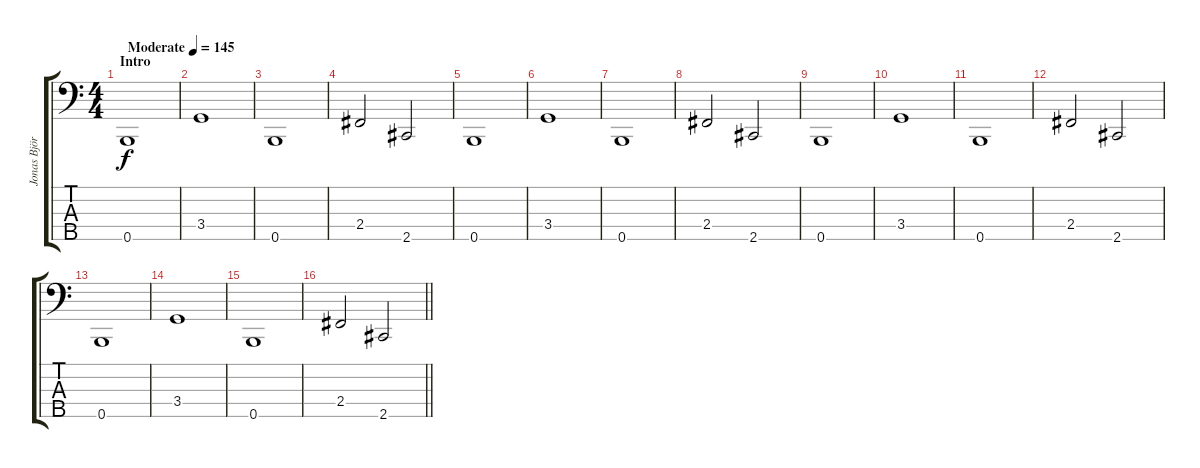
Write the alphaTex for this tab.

\track ("Jonas Björler" "Jonas Björ") {instrument electricbassfinger}
\staff {score tabs}
\tuning (G2 D2 A1 E1 B0) {hide}
\ts (4 4)
\section ("" "Intro")
\tempo (145 "Moderate")
\clef f4
\ks c
0.5.1{dy f instrument electricbassfinger} |
3.4.1 |
0.5.1 |
2.4.2 2.5.2 |
0.5.1 |
3.4.1 |
0.5.1 |
2.4.2 2.5.2 |
0.5.1 |
3.4.1 |
0.5.1 |
2.4.2 2.5.2 |
0.5.1 |
3.4.1 |
0.5.1 |
\barLineRight lightlight
2.4.2 2.5.2
